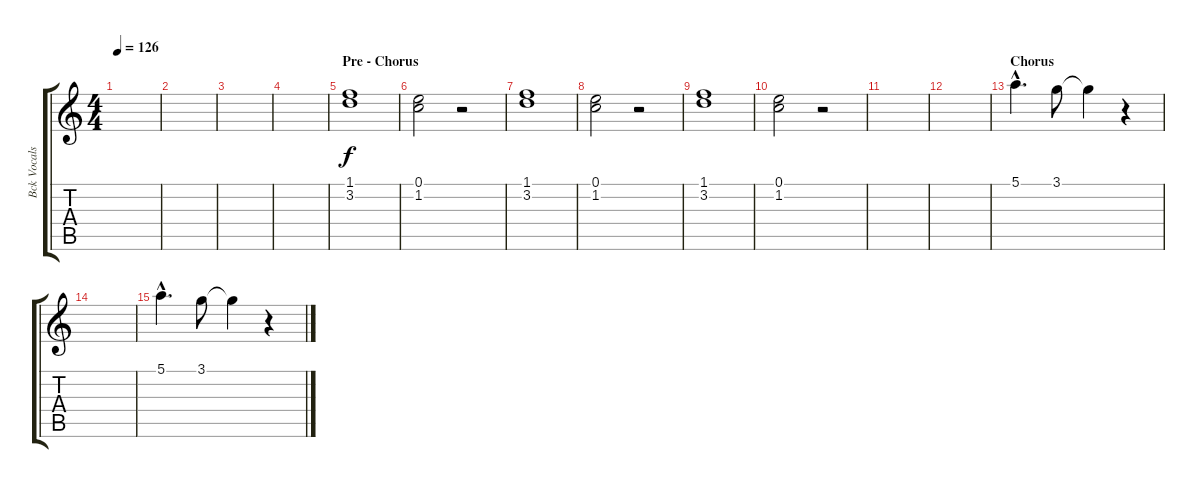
\track ("Bck Vocals" "Bck Vocals") {instrument overdrivenguitar}
\staff {score tabs}
\tuning (E4 B3 G3 D3 A2 E2) {hide}
\ts (4 4)
\tempo 126
\clef g2
\ks c
|
|
|
|
\section ("" "Pre - Chorus")
(1.1 3.2).1 |
(0.1 1.2).2 r.2 |
(1.1 3.2).1 |
(0.1 1.2).2 r.2 |
(1.1 3.2).1 |
(0.1 1.2).2 r.2 |
|
|
\section ("" "Chorus")
5.1{hac}.4{d} 3.1.8 3.1{t}.4 r.4 |
|
5.1{hac}.4{d} 3.1.8 3.1{t}.4 r.4
